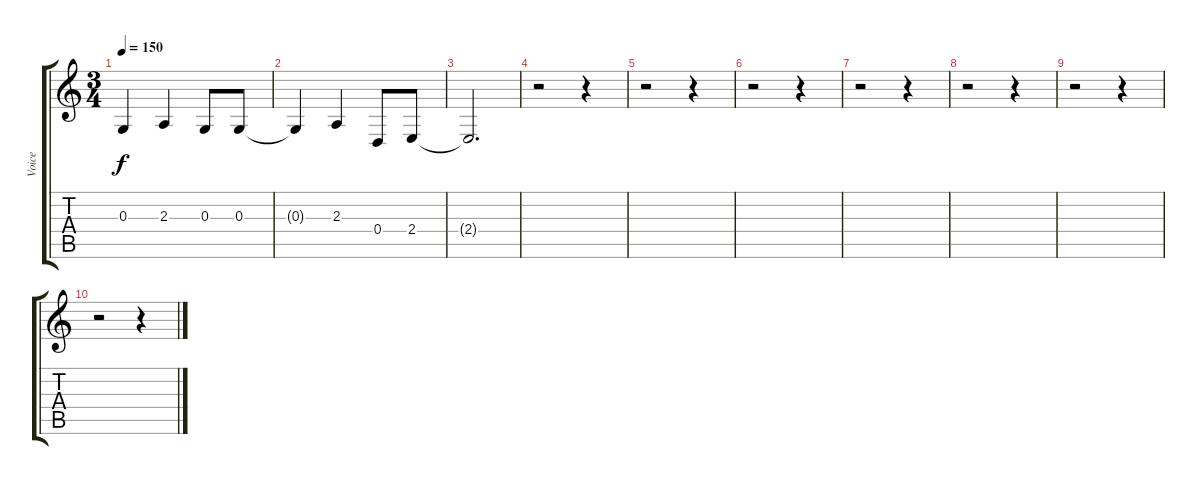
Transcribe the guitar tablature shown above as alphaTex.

\track ("Voice" "Voice") {instrument clarinet}
\staff {score tabs}
\tuning (E4 B3 G3 D3 A2 E2) {hide}
\ts (3 4)
\tempo 150
\clef g2
\ks c
0.3.4{dy f} 2.3.4 0.3.8 0.3.8 |
0.3{t}.4 2.3.4 0.4.8 2.4.8 |
2.4{t}.2{d} |
r.2 r.4 |
r.2 r.4 |
r.2 r.4 |
r.2 r.4 |
r.2 r.4 |
r.2 r.4 |
r.2 r.4
